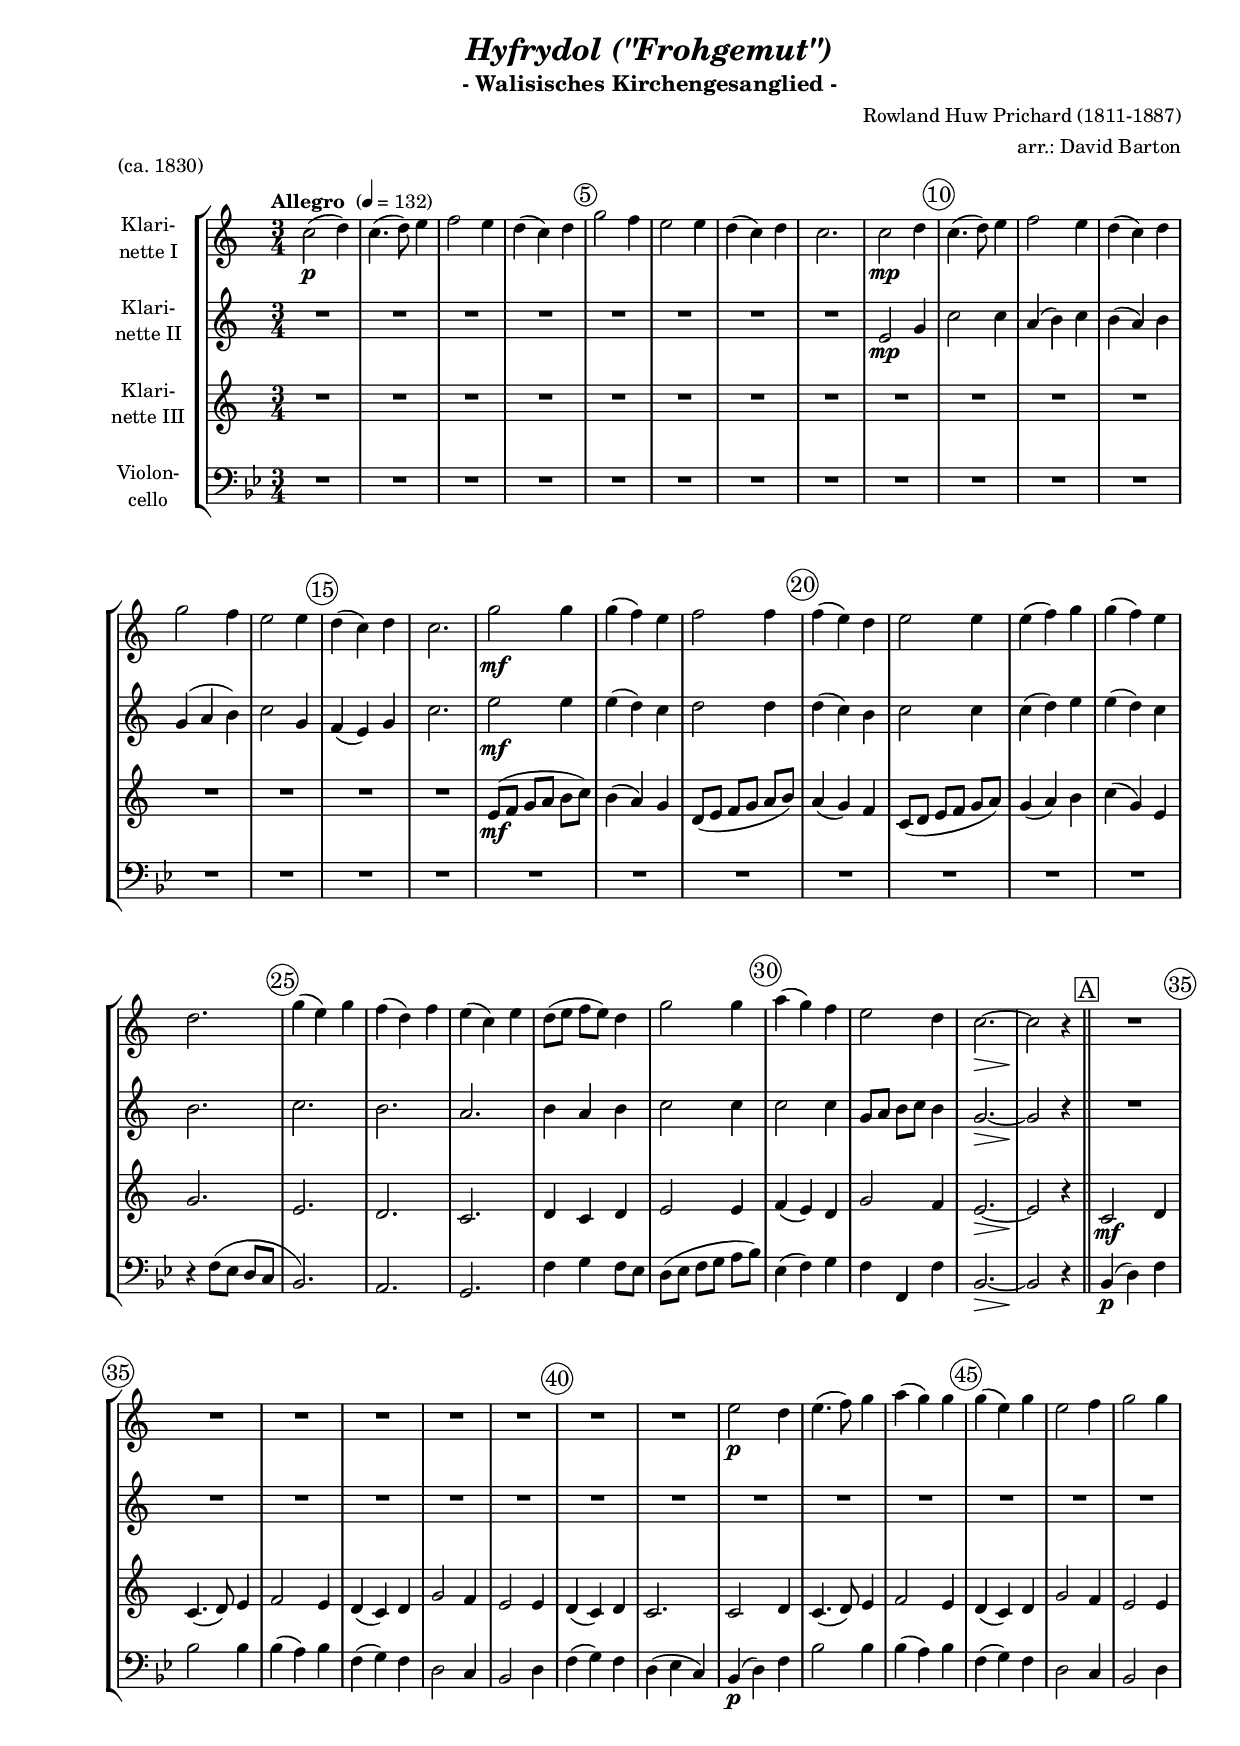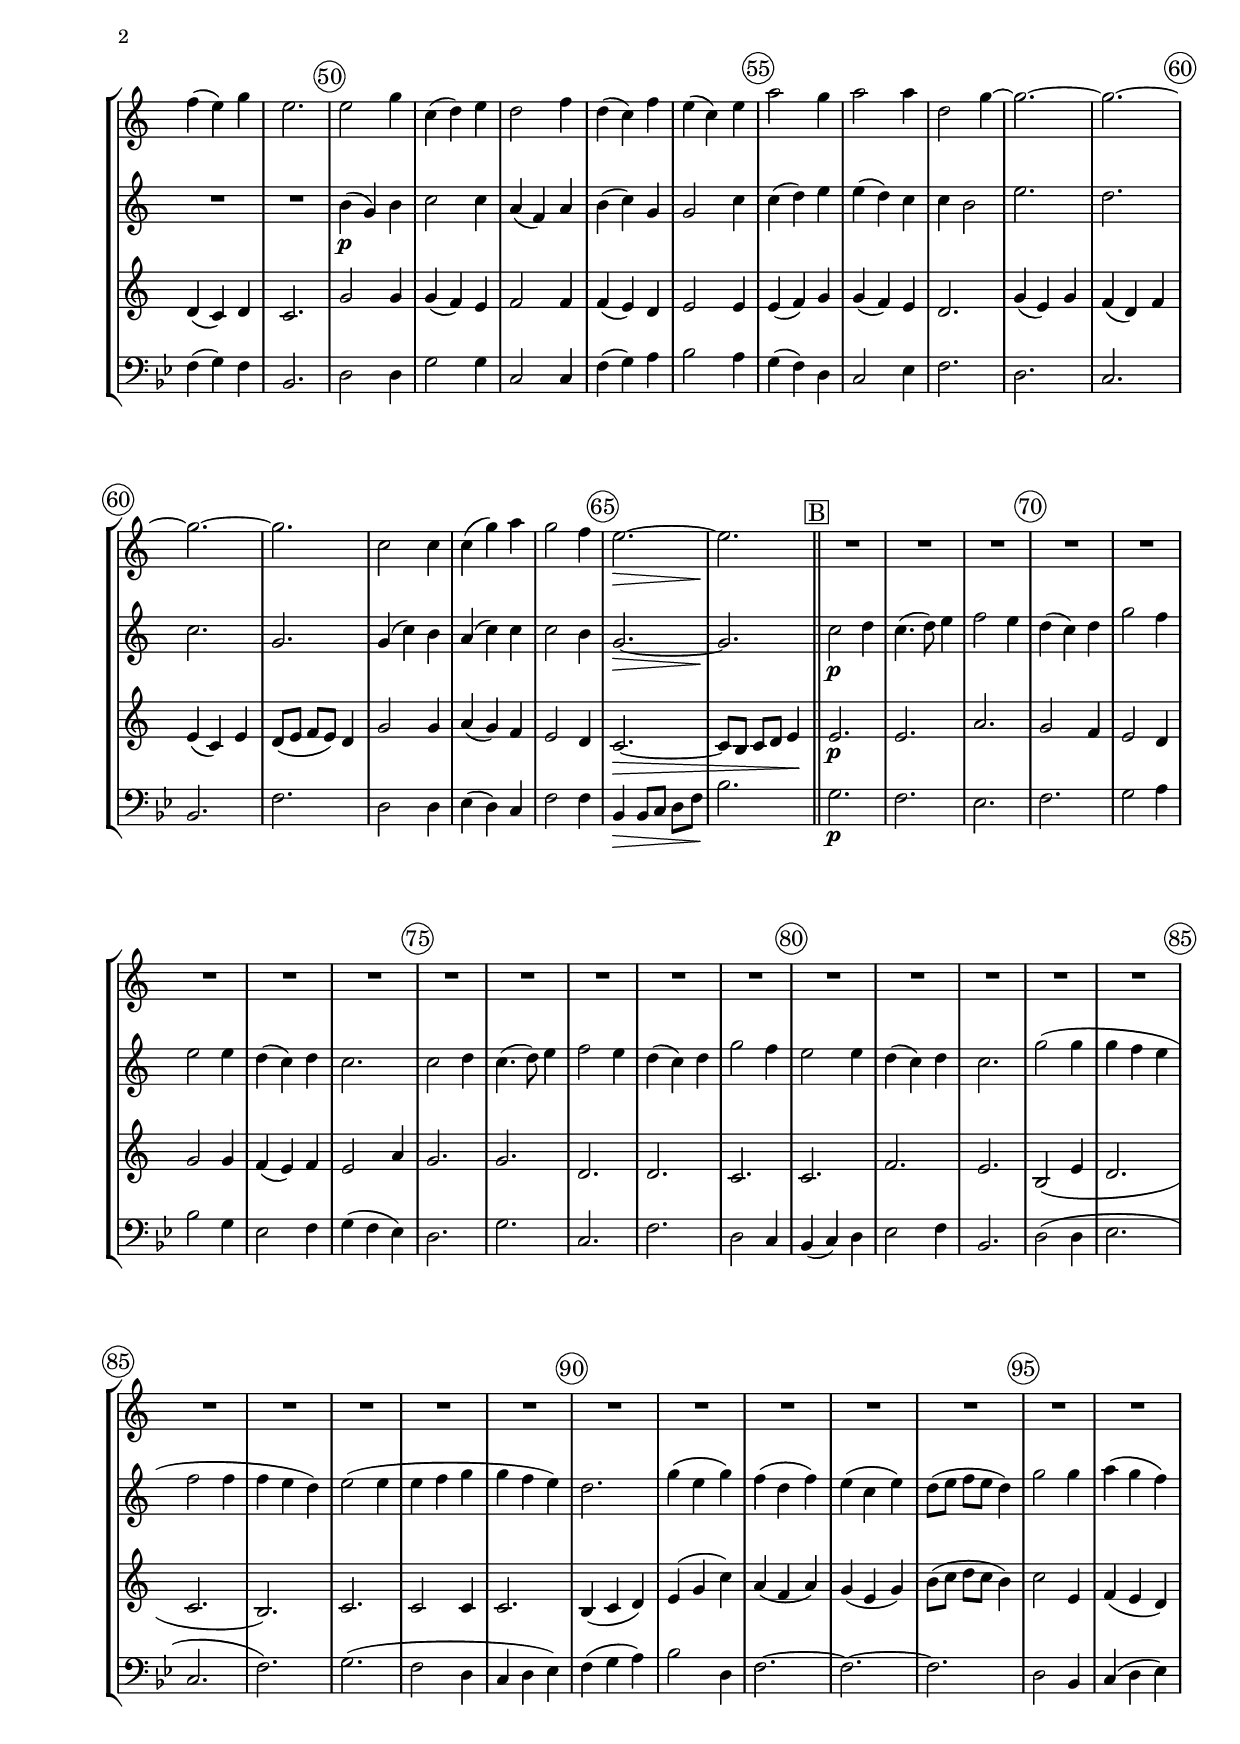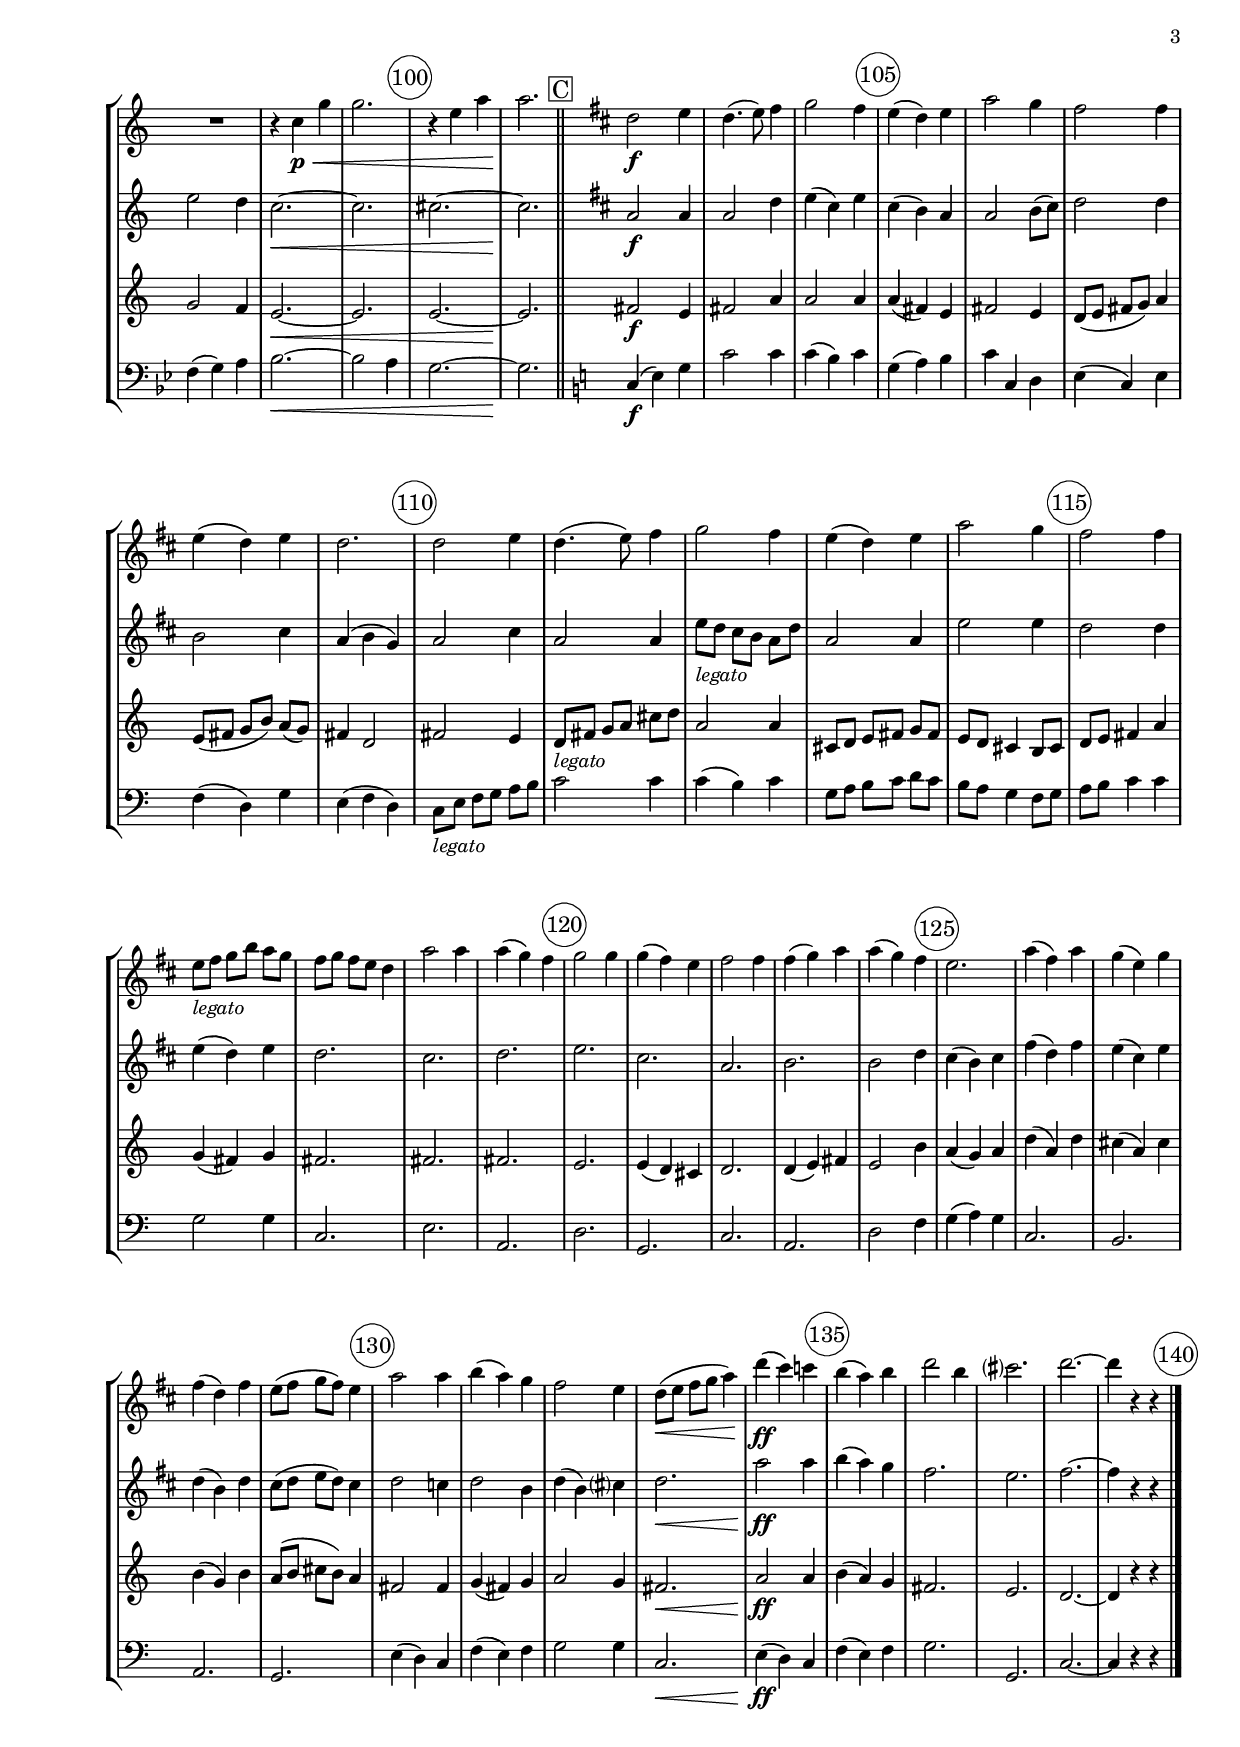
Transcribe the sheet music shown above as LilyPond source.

\version "2.18.2"
\include "deutsch.ly"
  
#(set-global-staff-size 17)

\header {
  title     = \markup \bold \italic "Hyfrydol (\"Frohgemut\")"
  subtitle  = "- Walisisches Kirchengesanglied -"
  composer  = "Rowland Huw Prichard (1811-1887)"
  arranger  = "arr.: David Barton"
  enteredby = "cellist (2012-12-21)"
  piece     = "(ca. 1830)"
}

voiceconsts = {
  \key f \major
  \time 3/4
  \clef "treble"
%  \numericTimeSignature
  \compressFullBarRests
  % Set default beaming for all staves
  \set Timing.beamExceptions = #'()
  \set Timing.baseMoment     = #(ly:make-moment 1 4)
  \set Timing.beatStructure  = #'(1 1 1)
  \override Score.BarNumber.break-visibility = ##(#t #t #t)
  % Print a bar number every fifth measure
  \set Score.barNumberVisibility = #(every-nth-bar-number-visible 5)
  % Increase the size of the bar number by 25%
  \override Score.BarNumber.font-size = #1.25
  % Draw a circle round the following bar number(s)
  \override Score.BarNumber.stencil
    = #(make-stencil-circler 0.1 0.25 ly:text-interface::print)
  % Center-align bar numbers
  \override Score.BarNumber.self-alignment-X = #CENTER
  \tempo "Allegro " 4=132
}

micl = "clarinet"
mifl = "flute"
miob = "oboe"
mifh = "french horn"
misx = "tenor sax"
mist = "string ensemble 1"
miba = "cello"

boxa = { \bar "||" \mark \markup \box "A" }
boxb = { \bar "||" \mark \markup \box "B" }
boxc = { \bar "||" \mark \markup \box "C" }

lega = \markup \italic "legato"

va = \relative c' {
  \voiceconsts

  f2(\p g4)
  f4.( g8) a4
  b2 a4
  g( f) g
  c2 b4
  a2 a4
  g( f) g
  f2.

  f2\mp g4
  f4.( g8) a4
  b2 a4
  g( f) g
  c2 b4
  a2 a4
  g( f) g
  f2.
  c'2\mf c4

  c( b) a
  b2 b4
  b( a) g
  a2 a4
  a( b) c
  c( b) a
  g2.
  c4( a) c

  b( g) b
  a( f) a
  g8( a b[ a]) g4
  c2 c4
  d( c) b
  a2 g4
  f2.~\>
  f2\! r4 \boxa

  R2.*8
  a2\p g4
  a4.( b8) c4
  d( c) c
  c( a) c
  a2 b4
  c2 c4
  b( a) c
  a2.

  a2 c4
  f,( g) a
  g2 b4
  g( f) b
  a( f) a
  d2 c4
  d2 d4
  g,2 c4~
  c2.~

  c~
  c~
  c f,2 f4
  f( c') d
  c2 b4
  a2.~\>
  a\! \boxb
  R2.*31
  r4 f\p\< c'

  c2.
  r4 a d
  d2.\! \boxc \key g \major
  g,2\f a4
  g4.( a8) h4
  c2 h4
  a( g) a
  d2 c4
  h2 h4

  a( g) a
  g2.
  g2 a4
  g4.( a8) h4
  c2 h4
  a( g) a
  d2 c4
  h2 h4

  a8_\lega h c[ e] d c
  h c h[ a] g4
  d'2 d4
  d( c) h
  c2 c4
  c( h) a
  h2 h4
  h( c) d

  d( c) h
  a2.
  d4( h) d
  c( a) c
  h( g) h
  a8( h c[ h]) a4
  d2 d4
  e( d) c

  h2 a4
  g8(\< a h[ c] d4)\!
  g(\ff fis) f
  e( d) e
  g2 e4
  fis?2.
  g~
  g4 r r \bar "|."
}

vb = \relative c' {
  \voiceconsts

  R2.*8
  a2\mp c4
  f2 f4
  d( e) f
  e( d) e
  c( d e)
  f2 c4
  b( a) c
  f2.

  a2\mf a4
  a( g) f
  g2 g4
  g( f) e
  f2 f4
  f( g) a
  a( g) f
  e2.
  f

  e
  d
  e4 d e
  f2 f4
  f2 f4
  c8 d e[ f] e4
  c2.~\>
  c2\! r4 \boxa

  R2.*16
  e4(\p c) e
  f2 f4
  d( b) d
  e( f) c
  c2 f4
  f( g) a
  a( g) f
  f e2
  a2.

  g
  f
  c
  c4( f) e
  d( f) f
  f2 e4
  c2.~\>
  c\! \boxb
  f2\p g4
  f4.( g8) a4

  b2 a4
  g( f) g
  c2 b4
  a2 a4
  g( f) g
  f2.
  f2 g4
  f4.( g8) a4
  b2 a4

  g( f) g
  c2 b4
  a2 a4
  g( f) g
  f2.
  c'2( c4
  c b a
  b2 b4
  b a g)

  a2( a4
  a b c
  c b a)
  g2.
  c4( a c)
  b( g b)
  a( f a)
  g8( a b[ a] g4)

  c2 c4
  d( c b)
  a2 g4
  f2.~\<
  f
  fis~
  fis\! \boxc \key g \major
  d2\f d4
  d2 g4

  a( fis) a
  fis( e) d
  d2 e8( fis)
  g2 g4
  e2 fis4
  d( e c)
  d2 fis4
  d2 d4

  a'8_\lega g fis[ e] d g
  d2 d4
  a'2 a4
  g2 g4
  a( g) a
  g2.
  fis
  g
  a
  fis

  d
  e
  e2 g4
  fis( e) fis
  h( g) h
  a( fis) a
  g( e) g
  fis8( g a[ g]) fis4
  g2 f4

  g2 e4
  g( e) fis?
  g2.\<
  d'2\!\ff d4
  e( d) c
  h2.
  a
  h~
  h4 r r \bar "|."
}

vc = \relative c' {
  \voiceconsts

  R2.*16
  a8(\mf b c[ d] e f)
  e4( d) c
  g8( a b[ c] d e)
  d4( c) b
  f8( g a[ b] c d)
  c4( d) e

  f( c) a
  c2.
  a
  g
  f
  g4 f g
  a2 a4
  b( a) g
  c2 b4
  a2.~\>

  a2\! r4 \boxa
  f2\mf g4
  f4.( g8) a4
  b2 a4
  g( f) g
  c2 b4
  a2 a4
  g( f) g
  f2.

  f2 g4
  f4.( g8) a4
  b2 a4
  g( f) g
  c2 b4
  a2 a4
  g( f) g
  f2.
  c'2 c4

  c( b) a
  b2 b4
  b( a) g
  a2 a4
  a( b) c
  c( b) a
  g2.
  c4( a) c
  b( g) b

  a( f) a
  g8( a b[ a]) g4
  c2 c4
  d( c) b
  a2 g4
  f2.~\>
  f8 e f[ g] a4\! \boxb
  a2.\p
  a

  d
  c2 b4
  a2 g4
  c2 c4
  b( a) b
  a2 d4
  c2.
  c
  g
  g

  f
  f
  b
  a
  e2( a4
  g2.
  f
  e)
  f
  f2 f4
  f2.

  e4( f g)
  a( c f)
  d( b d)
  c( a c)
  e8( f g[ f] e4)
  f2 a,4
  b( a g)
  c2 b4

  a2.~\<
  a
  a~
  a\! \boxc
  h2\f a4
  h2 d4
  d2 d4
  d( h) a
  h2 a4

  g8( a h[ c]) d4
  a8( h c[ e]) d( c)
  h4 g2
  h a4
  g8_\lega h c[ d] fis g
  d2 d4
  fis,8 g a[ h] c h

  a g fis4 e8 fis
  g a h4 d
  c( h) c
  h2.
  h
  h
  a
  a4( g) fis
  g2.

  g4( a) h
  a2 e'4
  d( c) d
  g( d) g
  fis( d) fis
  e( c) e
  d8( e fis[ e]) d4
  h2 h4

  c( h) c
  d2 c4
  h2.\<
  d2\!\ff d4
  e( d) c
  h2.
  a
  g~
  g4 r r \bar "|."
}

vd = \relative c' {
  \voiceconsts
  \clef "bass"
  
  R2.*23
  r4 c8( b a[ g]
  f2.)
  e
  d
  c'4 d c8 b
  a( b c[ d] e f)
  b,4( c) d

  c c, c'
  f,2.~\>
  f2\! r4 \boxa
  f(\p a) c
  f2 f4
  f( e) f
  c( d) c
  a2 g4
  f2 a4

  c( d) c
  a( b g)
  f(\p a) c
  f2 f4
  f( e) f
  c( d) c
  a2 g4
  f2 a4

  c( d) c
  f,2.
  a2 a4
  d2 d4
  g,2 g4
  c( d) e
  f2 e4
  d( c) a
  g2 b4

  c2.
  a
  g
  f
  c'
  a2 a4
  b( a) g
  c2 c4
  f,\> f8 g a[ c]
  f2.\! \boxb

  d\p
  c
  b
  c
  d2 e4
  f2 d4
  b2 c4
  d( c b)
  a2.
  d
  g,

  c
  a2 g4
  f( g) a
  b2 c4
  f,2.
  a2( a4
  b2.
  g
  c)
  d(

  c2 a4
  g a b)
  c( d e)
  f2 a,4
  c2.~
  c~
  c
  a2 f4
  g( a b)
  c( d) e
  f2.~\<
  f2 e4
  d2.~
  d\! \boxc \key g \major
  g,4(\f h) d
  g2 g4
  g( fis) g
  d( e) fis

  g g, a
  h( g) h
  c( a) d
  h( c a)
  g8_\lega h c[ d] e fis
  g2 g4
  g( fis) g

  d8 e fis[ g] a g
  fis e d4 c8 d
  e fis g4 g
  d2 d4
  g,2.
  h
  e,
  a
  d,

  g
  e
  a2 c4
  d( e) d
  g,2.
  fis
  e
  d
  h'4( a) g

  c( h) c
  d2 d4
  g,2.\<
  h4(\!\ff a) g
  c( h) c
  d2.
  d,
  g~
  g4 r r \bar "|."
}


music = \new StaffGroup <<
      \new Staff {
	\set Staff.midiInstrument = \micl
	\set Staff.instrumentName = \markup \center-column { "Klari-" "nette I" }
	\transpose f c' { \va }
      }

      \new Staff {
	\set Staff.midiInstrument = \micl
	\set Staff.instrumentName = \markup \center-column { "Klari-" "nette II" }
	\transpose f c' { \vb }
      }

      \new Staff {
	\set Staff.midiInstrument = \micl
	\set Staff.instrumentName = \markup \center-column { "Klari-" "nette III" }
	\transpose f c' { \vc }
      }

      \new Staff {
	\set Staff.midiInstrument = \miba
	\set Staff.instrumentName = \markup \center-column { "Violon-" "cello" }
	\transpose f b, { \vd }
      }
>>

\book {
  \score {
    \music
    \layout {}
  }
  
  \paper {
    left-margin = 2\cm
  }

  \score {
    \unfoldRepeats \music

    \midi {
      \context {
        \Score
      }
    }
  }
}
